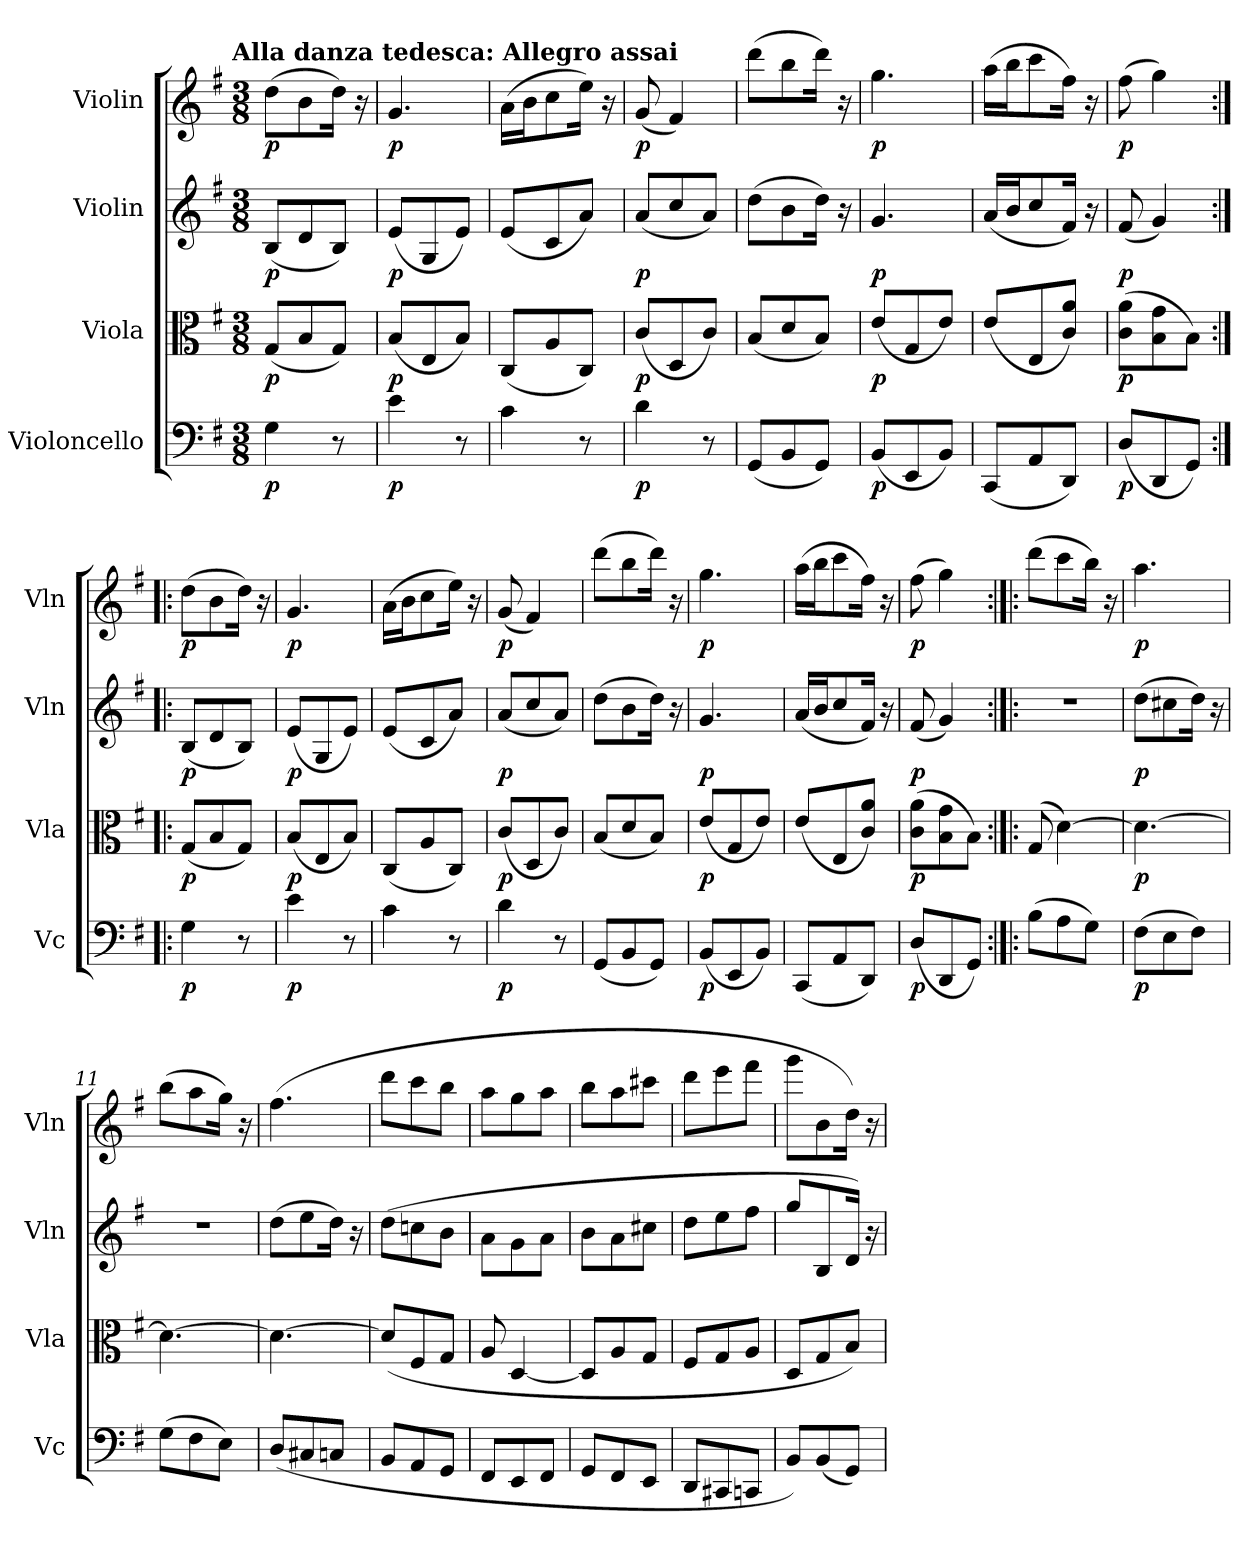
**kern	**dynam	**kern	**dynam	**kern	**dynam	**kern	**dynam
*part4	*part4	*part3	*part3	*part2	*part2	*part1	*part1
*staff4	*staff4	*staff3	*staff3	*staff2	*staff2	*staff1	*staff1
*I"Violoncello	*	*I"Viola	*	*I"Violin	*	*I"Violin	*
*I'Vc	*	*I'Vla	*	*I'Vln	*	*I'Vln	*
*clefF4	*	*clefC3	*	*clefG2	*	*clefG2	*
*k[f#]	*	*k[f#]	*	*k[f#]	*	*k[f#]	*
*G:	*	*G:	*	*G:	*	*G:	*
!!LO:TX:omd:t=Alla danza tedesca&colon; Allegro assai
*M3/8	*	*M3/8	*	*M3/8	*	*M3/8	*
*MM110	*	*MM110	*	*MM110	*	*MM110	*
=1	=1	=1	=1	=1	=1	=1	=1
4G\	p	(8G/L	p	(8B/L	p	(8dd\L	p
.	.	8B/	.	8d/	.	8b\	.
8r	.	8G/J)	.	8B/J)	.	16dd\Jk)	.
.	.	.	.	.	.	16r	.
=2	=2	=2	=2	=2	=2	=2	=2
4e\	p	(8B/L	p	(8e/L	p	4.g/	p
.	.	8E/	.	8G/	.	.	.
8r	.	8B/J)	.	8e/J)	.	.	.
=3	=3	=3	=3	=3	=3	=3	=3
4c\	.	(8C/L	.	(8e/L	.	(16a\LL	.
.	.	.	.	.	.	16b\J	.
.	.	8A/	.	8c/	.	8cc\	.
8r	.	8C/J)	.	8a/J)	.	16ee\Jk)	.
.	.	.	.	.	.	16r	.
=4	=4	=4	=4	=4	=4	=4	=4
4d\	p	(8c/L	p	(8a/L	p	(8g/	p
.	.	8D/	.	8cc/	.	4f#/)	.
8r	.	8c/J)	.	8a/J)	.	.	.
=5	=5	=5	=5	=5	=5	=5	=5
(8GG/L	.	(8B/L	.	(8dd\L	.	(8ddd\L	.
8BB/	.	8d/	.	8b\	.	8bb\	.
8GG/J)	.	8B/J)	.	16dd\Jk)	.	16ddd\Jk)	.
.	.	.	.	16r	.	16r	.
=6	=6	=6	=6	=6	=6	=6	=6
(8BB/L	p	(8e/L	p	4.g/	p	4.gg\	p
8EE/	.	8G/	.	.	.	.	.
8BB/J)	.	8e/J)	.	.	.	.	.
=7	=7	=7	=7	=7	=7	=7	=7
(8CC/L	.	(8e/L	.	(16a/LL	.	(16aa\LL	.
.	.	.	.	16b/J	.	16bb\J	.
8AA/	.	8E/	.	8cc/	.	8ccc\	.
8DD/J)	.	8c/ 8a/J)	.	16f#/Jk)	.	16ff#\Jk)	.
.	.	.	.	16r	.	16r	.
=8	=8	=8	=8	=8	=8	=8	=8
(8D/L	p	(8c\ 8a\L	p	(8f#/	p	(8ff#\	p
8DD/	.	8B\ 8g\	.	4g/)	.	4gg\)	.
8GG/J)	.	8B\J)	.	.	.	.	.
=1:|!|:	=1:|!|:	=1:|!|:	=1:|!|:	=1:|!|:	=1:|!|:	=1:|!|:	=1:|!|:
4G\	p	(8G/L	p	(8B/L	p	(8dd\L	p
.	.	8B/	.	8d/	.	8b\	.
8r	.	8G/J)	.	8B/J)	.	16dd\Jk)	.
.	.	.	.	.	.	16r	.
=2	=2	=2	=2	=2	=2	=2	=2
4e\	p	(8B/L	p	(8e/L	p	4.g/	p
.	.	8E/	.	8G/	.	.	.
8r	.	8B/J)	.	8e/J)	.	.	.
=3	=3	=3	=3	=3	=3	=3	=3
4c\	.	(8C/L	.	(8e/L	.	(16a\LL	.
.	.	.	.	.	.	16b\J	.
.	.	8A/	.	8c/	.	8cc\	.
8r	.	8C/J)	.	8a/J)	.	16ee\Jk)	.
.	.	.	.	.	.	16r	.
=4	=4	=4	=4	=4	=4	=4	=4
4d\	p	(8c/L	p	(8a/L	p	(8g/	p
.	.	8D/	.	8cc/	.	4f#/)	.
8r	.	8c/J)	.	8a/J)	.	.	.
=5	=5	=5	=5	=5	=5	=5	=5
(8GG/L	.	(8B/L	.	(8dd\L	.	(8ddd\L	.
8BB/	.	8d/	.	8b\	.	8bb\	.
8GG/J)	.	8B/J)	.	16dd\Jk)	.	16ddd\Jk)	.
.	.	.	.	16r	.	16r	.
=6	=6	=6	=6	=6	=6	=6	=6
(8BB/L	p	(8e/L	p	4.g/	p	4.gg\	p
8EE/	.	8G/	.	.	.	.	.
8BB/J)	.	8e/J)	.	.	.	.	.
=7	=7	=7	=7	=7	=7	=7	=7
(8CC/L	.	(8e/L	.	(16a/LL	.	(16aa\LL	.
.	.	.	.	16b/J	.	16bb\J	.
8AA/	.	8E/	.	8cc/	.	8ccc\	.
8DD/J)	.	8c/ 8a/J)	.	16f#/Jk)	.	16ff#\Jk)	.
.	.	.	.	16r	.	16r	.
=8	=8	=8	=8	=8	=8	=8	=8
(8D/L	p	(8c\ 8a\L	p	(8f#/	p	(8ff#\	p
8DD/	.	8B\ 8g\	.	4g/)	.	4gg\)	.
8GG/J)	.	8B\J)	.	.	.	.	.
=9:|!|:	=9:|!|:	=9:|!|:	=9:|!|:	=9:|!|:	=9:|!|:	=9:|!|:	=9:|!|:
(8B\L	.	(8G/	.	4.r	.	(8ddd\L	.
8A\	.	[4d\)	.	.	.	8ccc\	.
8G\J)	.	.	.	.	.	16bb\Jk)	.
.	.	.	.	.	.	16r	.
=10	=10	=10	=10	=10	=10	=10	=10
(8F#\L	p	4.d\_	p	(8dd\L	p	4.aa\	p
8E\	.	.	.	8cc#X\	.	.	.
8F#\J)	.	.	.	16dd\Jk)	.	.	.
.	.	.	.	16r	.	.	.
=11	=11	=11	=11	=11	=11	=11	=11
(8G\L	.	4.d\_	.	4.r	.	(8bb\L	.
8F#\	.	.	.	.	.	8aa\	.
8E\J)	.	.	.	.	.	16gg\Jk)	.
.	.	.	.	.	.	16r	.
=12	=12	=12	=12	=12	=12	=12	=12
(8D/L	.	4.d\_	.	(8dd\L	.	(4.ff#\	.
8C#X/	.	.	.	8ee\	.	.	.
8Cn/J	.	.	.	16dd\Jk)	.	.	.
.	.	.	.	16r	.	.	.
=13	=13	=13	=13	=13	=13	=13	=13
8BB/L	.	(8d/L]	.	(8dd\L	.	8ddd\L	.
8AA/	.	8F#/	.	8ccn\	.	8ccc\	.
8GG/J	.	8G/J	.	8b\J	.	8bb\J	.
=14	=14	=14	=14	=14	=14	=14	=14
8FF#/L	.	8A/	.	8a\L	.	8aa\L	.
8EE/	.	[4D/	.	8g\	.	8gg\	.
8FF#/J	.	.	.	8a\J	.	8aa\J	.
=15	=15	=15	=15	=15	=15	=15	=15
8GG/L	.	8D/L]	.	8b\L	.	8bb\L	.
8FF#/	.	8A/	.	8a\	.	8aa\	.
8EE/J	.	8G/J	.	8cc#X\J	.	8ccc#X\J	.
=16	=16	=16	=16	=16	=16	=16	=16
8DD/L	.	8F#/L	.	8dd\L	.	8ddd\L	.
8CC#X/	.	8G/	.	8ee\	.	8eee\	.
8CCn/J	.	8A/J	.	8ff#\J	.	8fff#\J	.
=17	=17	=17	=17	=17	=17	=17	=17
8BB/L)	.	8D/L	.	8gg\L	.	8ggg\L	.
(8BB/	.	8G/	.	8B/	.	8b\	.
8GG/J)	.	8B/J)	.	16d/Jk)	.	16dd\Jk)	.
.	.	.	.	16r	.	16r	.
=	=	=	=	=	=	=	=
*-	*-	*-	*-	*-	*-	*-	*-
